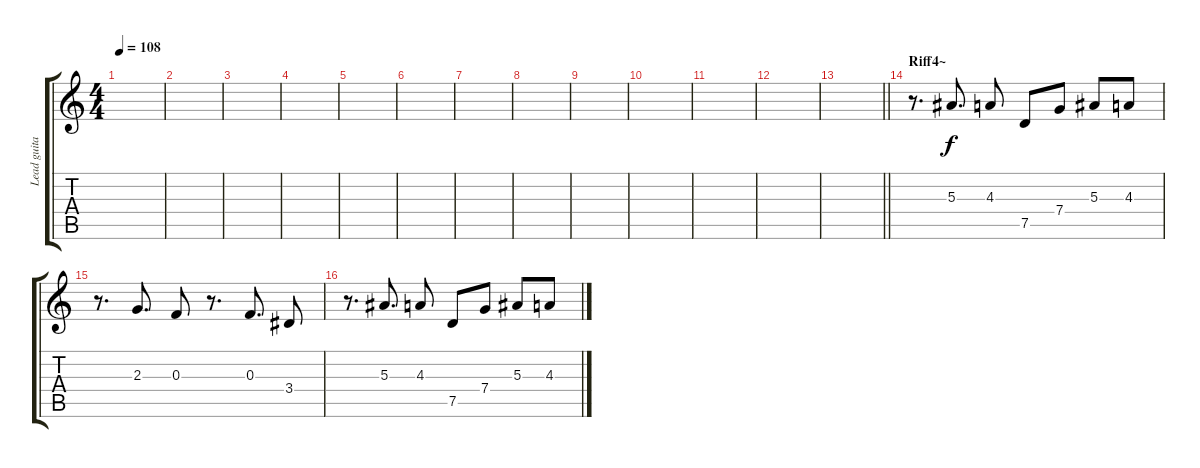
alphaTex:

\track ("Lead guitar 2" "Lead guita") {instrument overdrivenguitar}
\staff {score tabs}
\tuning (D4 A3 F3 C3 G2 D2) {hide}
\ts (4 4)
\tempo 108
\clef g2
\ks c
|
|
|
|
|
|
|
|
|
|
|
|
\barLineRight lightlight
|
\section ("" "Riff4~")
r.8{d} 5.3.8{d} 4.3.8 7.5.8 7.4.8 5.3.8 4.3.8 |
r.8{d} 2.3.8{d} 0.3.8 r.8{d} 0.3.8{d} 3.4.8 |
r.8{d} 5.3.8{d} 4.3.8 7.5.8 7.4.8 5.3.8 4.3.8
